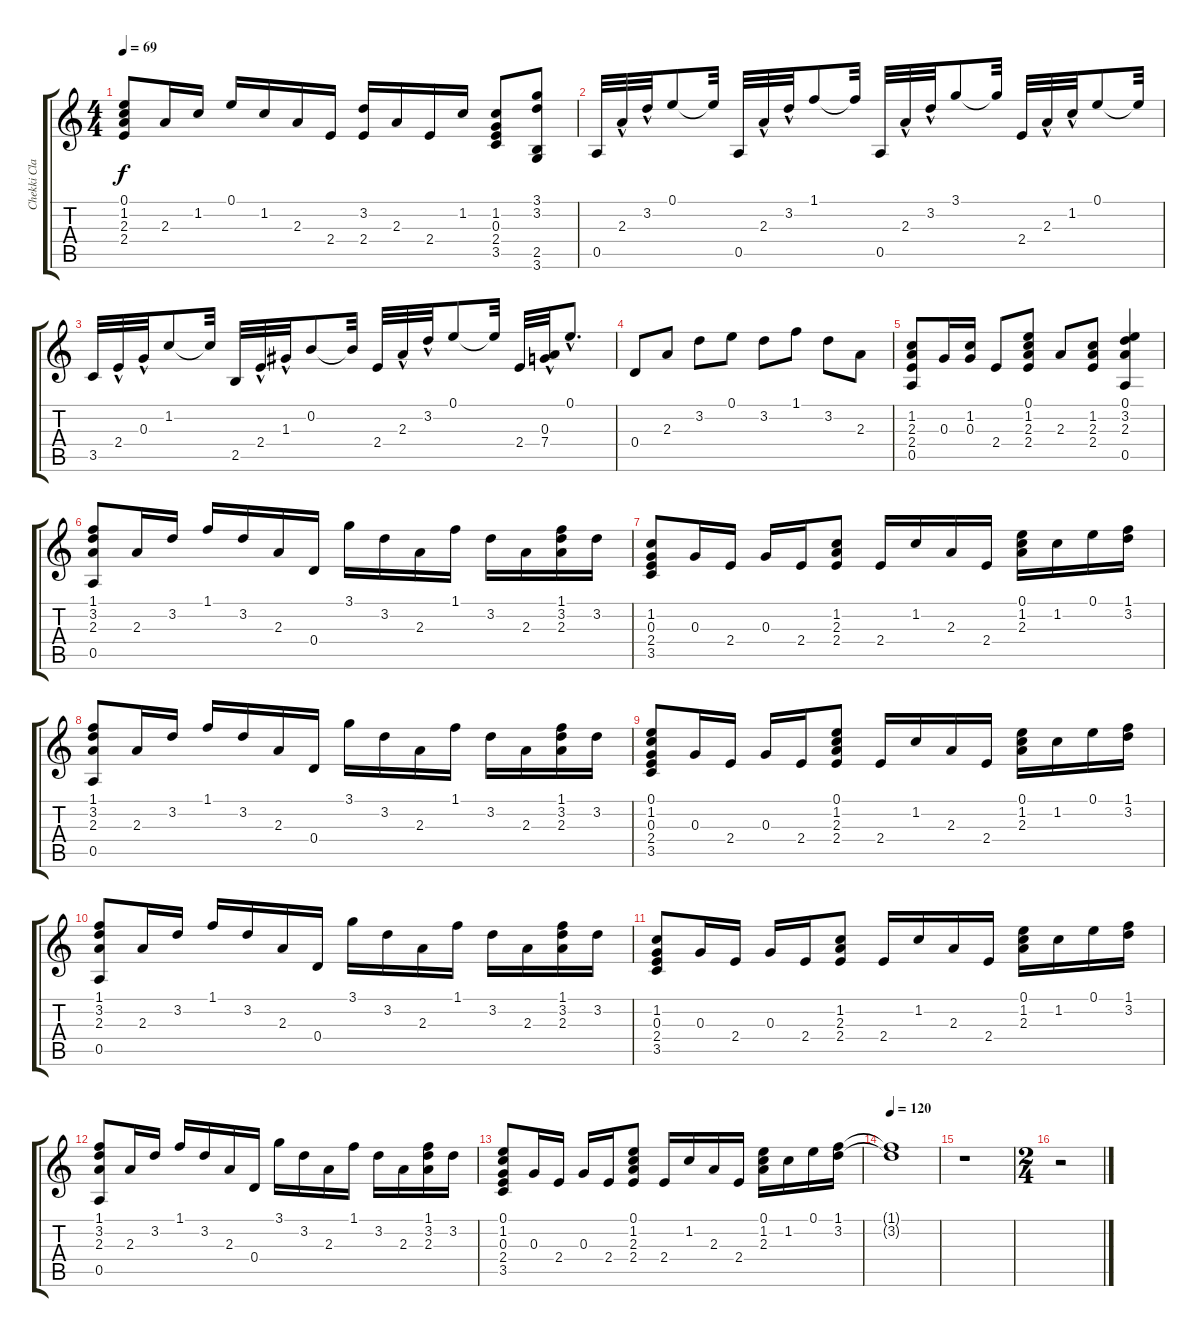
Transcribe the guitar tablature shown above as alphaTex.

\track ("Chekki Classique" "Chekki Cla") {instrument acousticguitarsteel}
\staff {score tabs}
\tuning (E4 B3 G3 D3 A2 E2) {hide}
\ts (4 4)
\tempo 69
\clef g2
\ks c
(0.1 1.2 2.3 2.4).8{dy f} 2.3.16 1.2.16 0.1.16 1.2.16 2.3.16 2.4.16 (3.2 2.4).16 2.3.16 2.4.16 1.2.16 (1.2 0.3 2.4 3.5).8 (3.1 3.2 2.5 3.6).8 |
0.5.32 2.3{hac}.32 3.2{hac}.32 0.1.8 0.1{t}.32 0.5.32 2.3{hac}.32 3.2{hac}.32 1.1.8 1.1{t}.32 0.5.32 2.3{hac}.32 3.2{hac}.32 3.1.8 3.1{t}.32 2.4.32 2.3{hac}.32 1.2{hac}.32 0.1.8 0.1{t}.32 |
3.5.32 2.4{hac}.32 0.3{hac}.32 1.2.8 1.2{t}.32 2.5.32 2.4{hac}.32 1.3{hac}.32 0.2.8 0.2{t}.32 2.4.32 2.3{hac}.32 3.2{hac}.32 0.1.8 0.1{t}.32 2.4.32 (0.3{hac} 7.4{hac}).32 0.1{hac}.8{d} |
0.4.8 2.3.8 3.2.8 0.1.8 3.2.8 1.1.8 3.2.8 2.3.8 |
(1.2 2.3 2.4 0.5).8 0.3.16 (1.2 0.3).16 2.4.8 (0.1 1.2 2.3 2.4).8 2.3.8 (1.2 2.3 2.4).8 (0.1 3.2 2.3 0.5).4 |
(1.1 3.2 2.3 0.5).8 2.3.16 3.2.16 1.1.16 3.2.16 2.3.16 0.4.16 3.1.16 3.2.16 2.3.16 1.1.16 3.2.16 2.3.16 (1.1 3.2 2.3).16 3.2.16 |
(1.2 0.3 2.4 3.5).8 0.3.16 2.4.16 0.3.16 2.4.16 (1.2 2.3 2.4).8 2.4.16 1.2.16 2.3.16 2.4.16 (0.1 1.2 2.3).16 1.2.16 0.1.16 (1.1 3.2).16 |
(1.1 3.2 2.3 0.5).8 2.3.16 3.2.16 1.1.16 3.2.16 2.3.16 0.4.16 3.1.16 3.2.16 2.3.16 1.1.16 3.2.16 2.3.16 (1.1 3.2 2.3).16 3.2.16 |
(0.1 1.2 0.3 2.4 3.5).8 0.3.16 2.4.16 0.3.16 2.4.16 (0.1 1.2 2.3 2.4).8 2.4.16 1.2.16 2.3.16 2.4.16 (0.1 1.2 2.3).16 1.2.16 0.1.16 (1.1 3.2).16 |
(1.1 3.2 2.3 0.5).8 2.3.16 3.2.16 1.1.16 3.2.16 2.3.16 0.4.16 3.1.16 3.2.16 2.3.16 1.1.16 3.2.16 2.3.16 (1.1 3.2 2.3).16 3.2.16 |
(1.2 0.3 2.4 3.5).8 0.3.16 2.4.16 0.3.16 2.4.16 (1.2 2.3 2.4).8 2.4.16 1.2.16 2.3.16 2.4.16 (0.1 1.2 2.3).16 1.2.16 0.1.16 (1.1 3.2).16 |
(1.1 3.2 2.3 0.5).8 2.3.16 3.2.16 1.1.16 3.2.16 2.3.16 0.4.16 3.1.16 3.2.16 2.3.16 1.1.16 3.2.16 2.3.16 (1.1 3.2 2.3).16 3.2.16 |
(0.1 1.2 0.3 2.4 3.5).8 0.3.16 2.4.16 0.3.16 2.4.16 (0.1 1.2 2.3 2.4).8 2.4.16 1.2.16 2.3.16 2.4.16 (0.1 1.2 2.3).16 1.2.16 0.1.16 (1.1 3.2).16 |
\tempo 120
(1.1{t} 3.2{t}).1 |
r.1 |
\ts (2 4)
r.2
